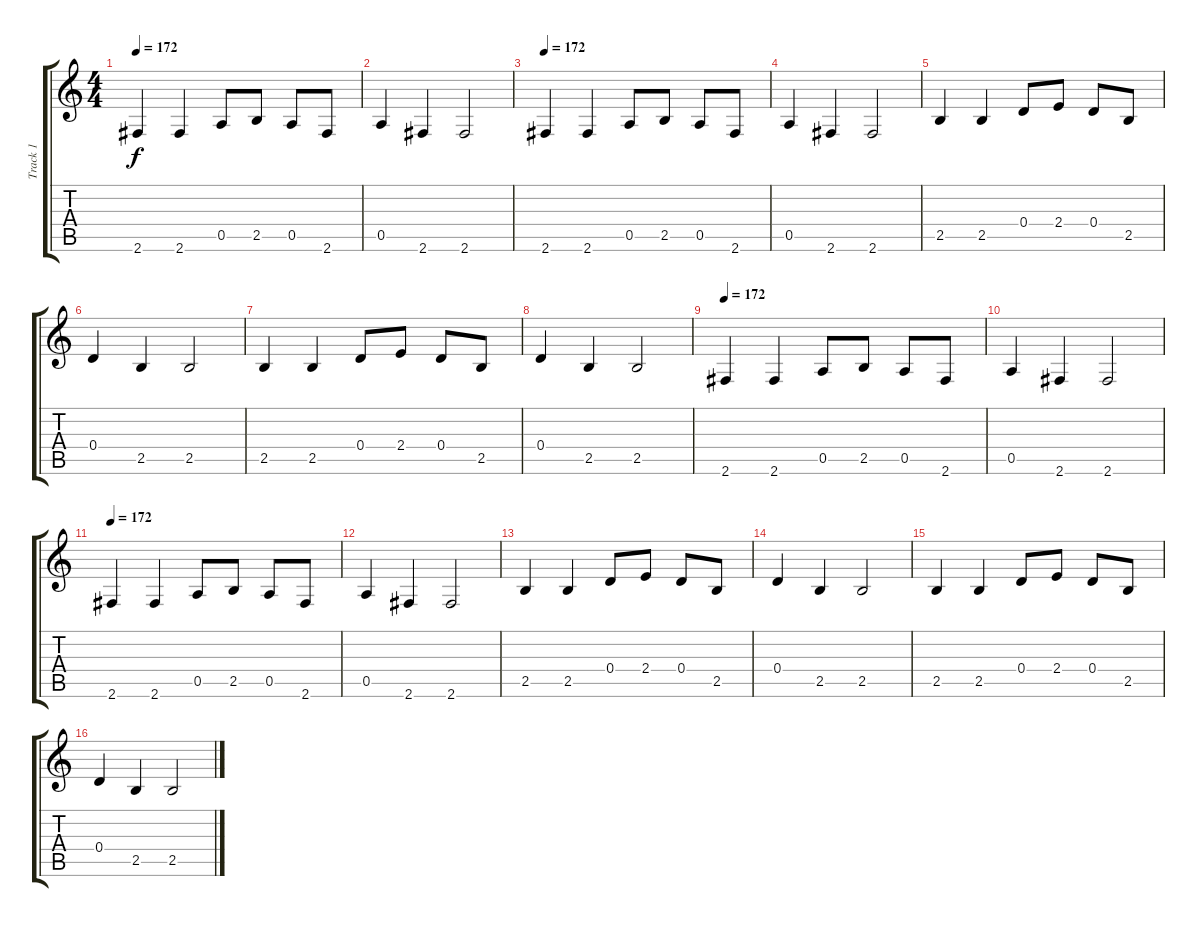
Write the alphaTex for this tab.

\track ("Track 1" "Track 1") {instrument distortionguitar}
\staff {score tabs}
\tuning (E4 B3 G3 D3 A2 E2) {hide}
\ts (4 4)
\tempo 172
\clef g2
\ks c
2.6.4{dy f} 2.6.4 0.5.8 2.5.8 0.5.8 2.6.8 |
0.5.4 2.6.4 2.6.2 |
\tempo 172
2.6.4 2.6.4 0.5.8 2.5.8 0.5.8 2.6.8 |
0.5.4 2.6.4 2.6.2 |
2.5.4 2.5.4 0.4.8 2.4.8 0.4.8 2.5.8 |
0.4.4 2.5.4 2.5.2 |
2.5.4 2.5.4 0.4.8 2.4.8 0.4.8 2.5.8 |
0.4.4 2.5.4 2.5.2 |
\tempo 172
2.6.4 2.6.4 0.5.8 2.5.8 0.5.8 2.6.8 |
0.5.4 2.6.4 2.6.2 |
\tempo 172
2.6.4 2.6.4 0.5.8 2.5.8 0.5.8 2.6.8 |
0.5.4 2.6.4 2.6.2 |
2.5.4 2.5.4 0.4.8 2.4.8 0.4.8 2.5.8 |
0.4.4 2.5.4 2.5.2 |
2.5.4 2.5.4 0.4.8 2.4.8 0.4.8 2.5.8 |
0.4.4 2.5.4 2.5.2
